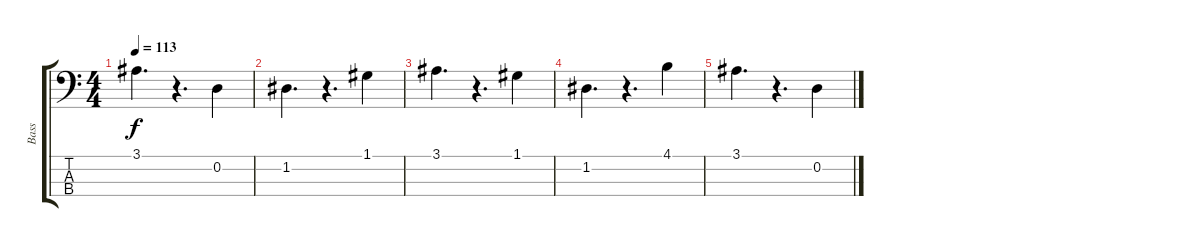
\track ("Bass" "Bass") {instrument fretlessbass}
\staff {score tabs}
\tuning (G2 D2 A1 E1) {hide}
\ts (4 4)
\tempo 113
\clef f4
\ks c
3.1.4{d dy f} r.4{d} 0.2.4 |
1.2.4{d} r.4{d} 1.1.4 |
3.1.4{d} r.4{d} 1.1.4 |
1.2.4{d} r.4{d} 4.1.4 |
3.1.4{d} r.4{d} 0.2.4
